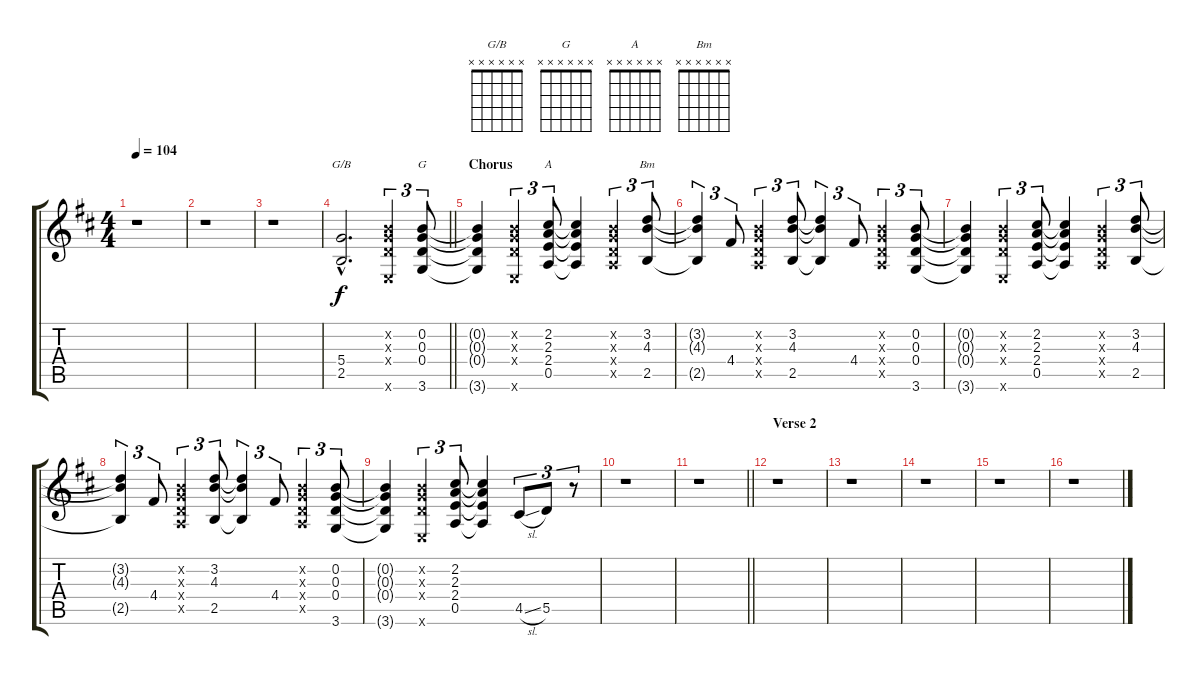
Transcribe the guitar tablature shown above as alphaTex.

\track "" {instrument acousticguitarsteel}
\staff {score tabs}
\tuning (E4 B3 G3 D3 A2 E2) {hide}
\chord ("G/B" x x x x x x)
\chord ("G" x x x x x x)
\chord ("A" x x x x x x)
\chord ("Bm" x x x x x x)
\ts (4 4)
\tempo 104
\clef g2
\ks d
r.1{dy f} |
r.1 |
r.1 |
\barLineRight lightlight
(5.4{hac} 2.5{hac}).2{d ch "G/B"} (0.2{x} 0.3{x} 0.4{x} 0.6{x}).4{tu (3 2)} (0.2 0.3 0.4 3.6).8{tu (3 2) ch "G"} |
\section ("" "Chorus")
(0.2{t} 0.3{t} 0.4{t} 3.6{t}).4 (0.2{x} 0.3{x} 0.4{x} 0.6{x}).4{tu (3 2)} (2.2 2.3 2.4 0.5).8{tu (3 2) ch "A"} (2.2{t} 2.3{t} 2.4{t} 0.5{t}).4 (0.2{x} 0.3{x} 0.4{x} 0.5{x}).4{tu (3 2)} (3.2 4.3 2.5).8{tu (3 2) ch "Bm"} |
(3.2{t} 4.3{t} 2.5{t}).4{tu (3 2)} 4.4.8{tu (3 2)} (0.2{x} 0.3{x} 0.4{x} 0.5{x}).4{tu (3 2)} (3.2 4.3 2.5).8{tu (3 2)} (3.2{t} 4.3{t} 2.5{t}).4{tu (3 2)} 4.4.8{tu (3 2)} (0.2{x} 0.3{x} 0.4{x} 0.5{x}).4{tu (3 2)} (0.2 0.3 0.4 3.6).8{tu (3 2)} |
(0.2{t} 0.3{t} 0.4{t} 3.6{t}).4 (0.2{x} 0.3{x} 0.4{x} 0.6{x}).4{tu (3 2)} (2.2 2.3 2.4 0.5).8{tu (3 2)} (2.2{t} 2.3{t} 2.4{t} 0.5{t}).4 (0.2{x} 0.3{x} 0.4{x} 0.5{x}).4{tu (3 2)} (3.2 4.3 2.5).8{tu (3 2)} |
(3.2{t} 4.3{t} 2.5{t}).4{tu (3 2)} 4.4.8{tu (3 2)} (0.2{x} 0.3{x} 0.4{x} 0.5{x}).4{tu (3 2)} (3.2 4.3 2.5).8{tu (3 2)} (3.2{t} 4.3{t} 2.5{t}).4{tu (3 2)} 4.4.8{tu (3 2)} (0.2{x} 0.3{x} 0.4{x} 0.5{x}).4{tu (3 2)} (0.2 0.3 0.4 3.6).8{tu (3 2)} |
(0.2{t} 0.3{t} 0.4{t} 3.6{t}).4 (0.2{x} 0.3{x} 0.4{x} 0.6{x}).4{tu (3 2)} (2.2 2.3 2.4 0.5).8{tu (3 2)} (2.2{t} 2.3{t} 2.4{t} 0.5{t}).4 4.5{sl}.8{tu (3 2)} 5.5.8{tu (3 2)} r.8{tu (3 2)} |
r.1 |
\barLineRight lightlight
r.1 |
\section ("" "Verse 2")
r.1 |
r.1 |
r.1 |
r.1 |
r.1
